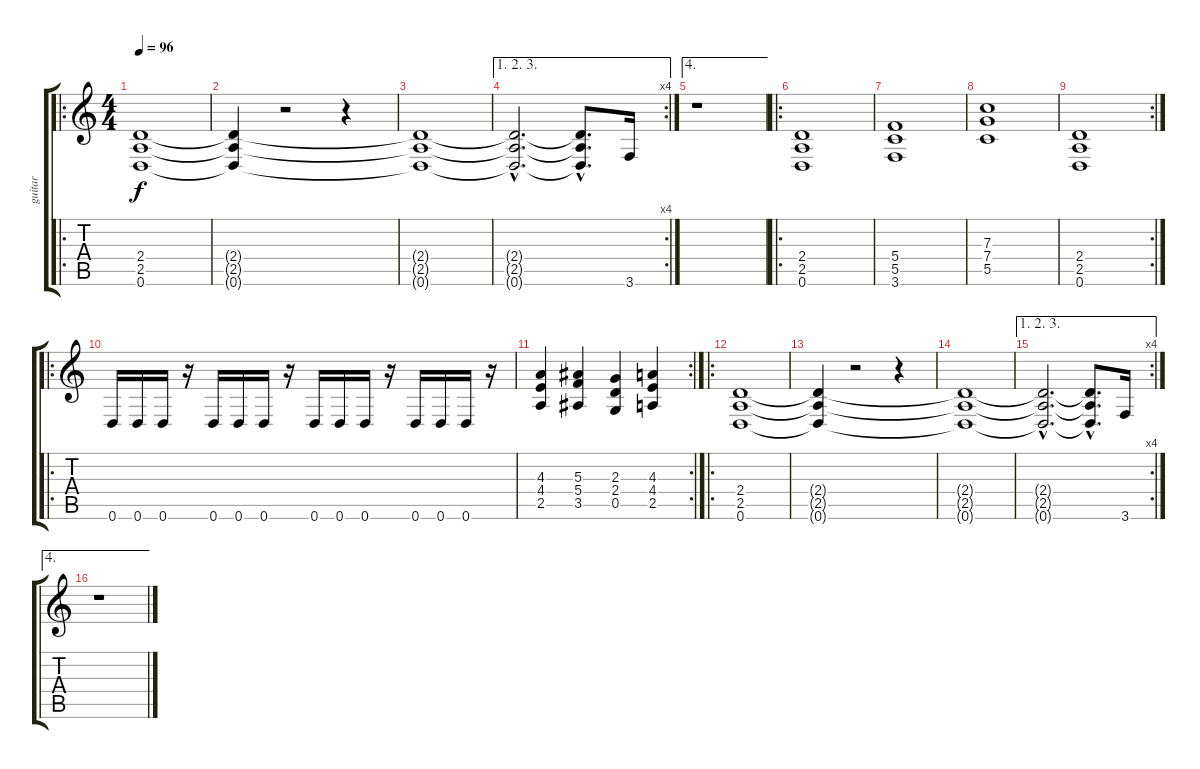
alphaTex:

\track ("guitar" "guitar") {instrument distortionguitar}
\staff {score tabs}
\tuning (D4 A3 F3 C3 G2 D2) {hide}
\ro
\ts (4 4)
\tempo 96
\clef g2
\ks c
(2.4 2.5 0.6).1{dy f instrument distortionguitar} |
(2.4{t} 2.5{t} 0.6{t}).4 r.2 r.4 |
(2.4{t} 2.5{t} 0.6{t}).1 |
\ae (1 2 3)
\rc 4
(2.4{hac t} 2.5{hac t} 0.6{hac t}).2{d} (2.4{hac t} 2.5{hac t} 0.6{hac t}).8{d} 3.6.16 |
\ae 4
r.1 |
\ro
(2.4 2.5 0.6).1 |
(5.4 5.5 3.6).1 |
(7.3 7.4 5.5).1 |
\rc 2
(2.4 2.5 0.6).1 |
\ro
0.6.16 0.6.16 0.6.16 r.16 0.6.16 0.6.16 0.6.16 r.16 0.6.16 0.6.16 0.6.16 r.16 0.6.16 0.6.16 0.6.16 r.16 |
\rc 2
(4.3 4.4 2.5).4 (5.3 5.4 3.5).4 (2.3 2.4 0.5).4 (4.3 4.4 2.5).4 |
\ro
(2.4 2.5 0.6).1 |
(2.4{t} 2.5{t} 0.6{t}).4 r.2 r.4 |
(2.4{t} 2.5{t} 0.6{t}).1 |
\ae (1 2 3)
\rc 4
(2.4{hac t} 2.5{hac t} 0.6{hac t}).2{d} (2.4{hac t} 2.5{hac t} 0.6{hac t}).8{d} 3.6.16 |
\ae 4
r.1
